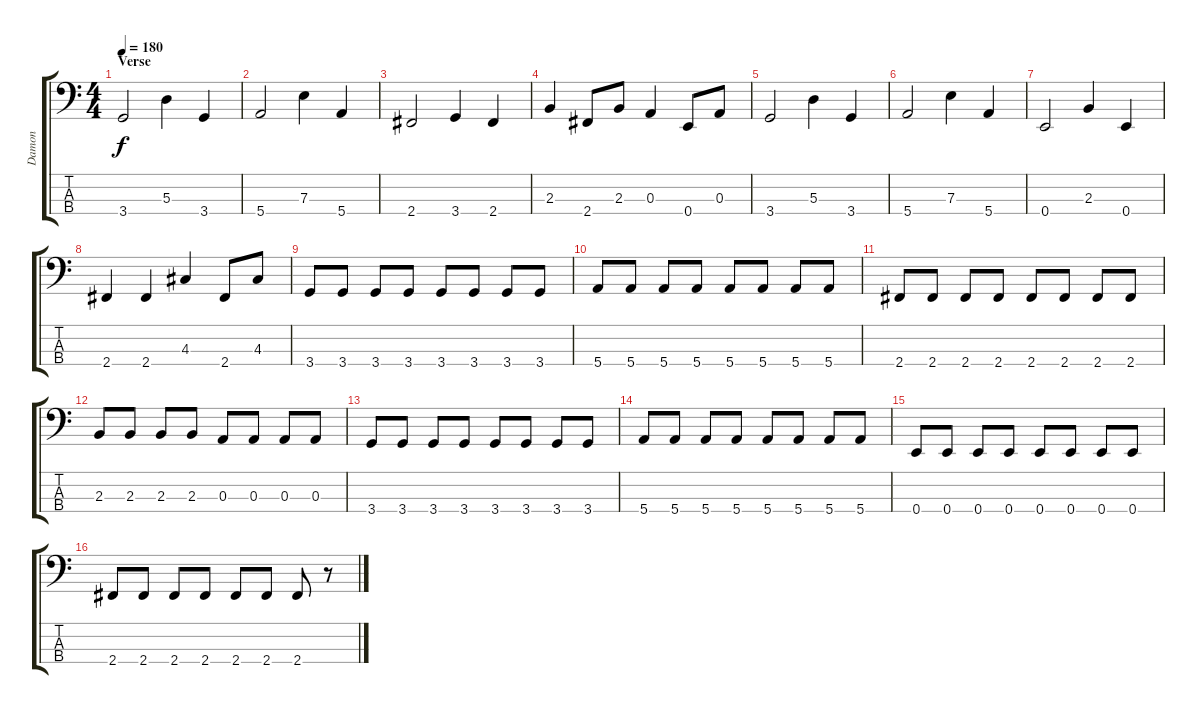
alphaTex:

\track ("Damon" "Damon") {instrument acousticbass}
\staff {score tabs}
\tuning (G2 D2 A1 E1) {hide}
\ts (4 4)
\section ("" "Verse")
\tempo 180
\clef f4
\ks c
3.4.2{dy f} 5.3.4 3.4.4 |
5.4.2 7.3.4 5.4.4 |
2.4.2 3.4.4 2.4.4 |
2.3.4 2.4.8 2.3.8 0.3.4 0.4.8 0.3.8 |
3.4.2 5.3.4 3.4.4 |
5.4.2 7.3.4 5.4.4 |
0.4.2 2.3.4 0.4.4 |
2.4.4 2.4.4 4.3.4 2.4.8 4.3.8 |
3.4.8 3.4.8 3.4.8 3.4.8 3.4.8 3.4.8 3.4.8 3.4.8 |
5.4.8 5.4.8 5.4.8 5.4.8 5.4.8 5.4.8 5.4.8 5.4.8 |
2.4.8 2.4.8 2.4.8 2.4.8 2.4.8 2.4.8 2.4.8 2.4.8 |
2.3.8 2.3.8 2.3.8 2.3.8 0.3.8 0.3.8 0.3.8 0.3.8 |
3.4.8 3.4.8 3.4.8 3.4.8 3.4.8 3.4.8 3.4.8 3.4.8 |
5.4.8 5.4.8 5.4.8 5.4.8 5.4.8 5.4.8 5.4.8 5.4.8 |
0.4.8 0.4.8 0.4.8 0.4.8 0.4.8 0.4.8 0.4.8 0.4.8 |
2.4.8 2.4.8 2.4.8 2.4.8 2.4.8 2.4.8 2.4.8 r.8
